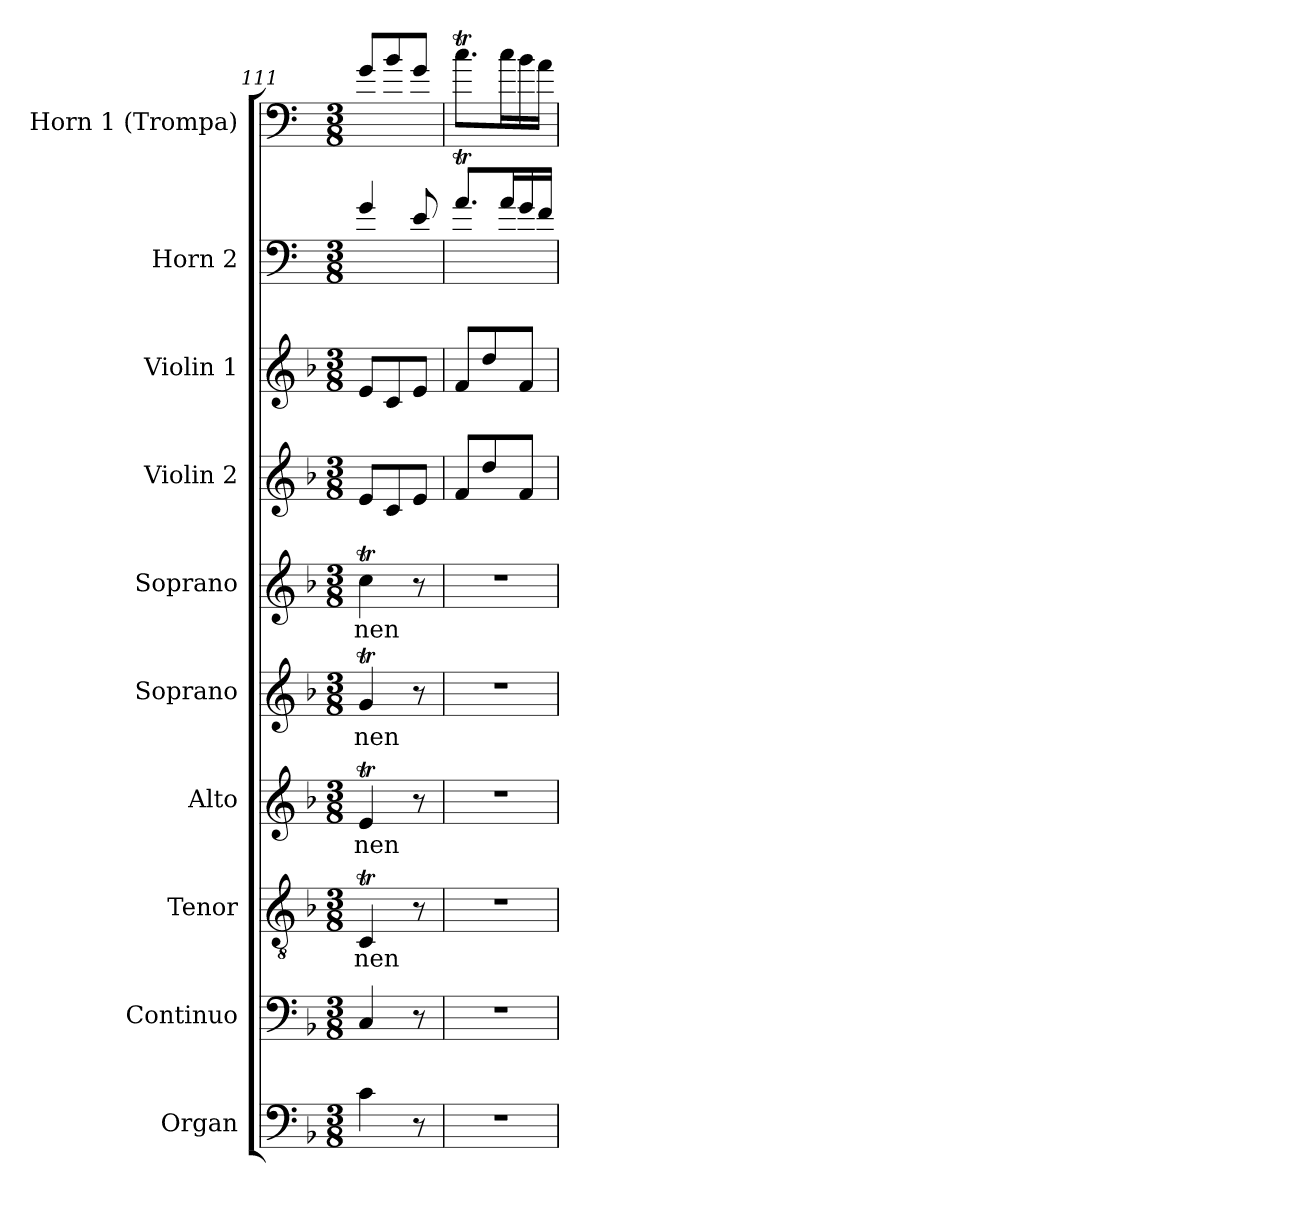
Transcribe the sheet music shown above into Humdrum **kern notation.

**kern	**kern	**kern	**text	**kern	**text	**kern	**text	**kern	**text	**kern	**kern	**kern	**kern
*part10	*part9	*part8	*part8	*part7	*part7	*part6	*part6	*part5	*part5	*part4	*part3	*part2	*part1
*staff10	*staff9	*staff8	*staff8	*staff7	*staff7	*staff6	*staff6	*staff5	*staff5	*staff4	*staff3	*staff2	*staff1
*I"Organ	*I"Continuo	*I"Tenor	*	*I"Alto	*	*I"Soprano	*	*I"Soprano	*	*I"Violin 2	*I"Violin 1	*I"Horn  2	*I"Horn  1 (Trompa)
*I'Org.	*I'Cont.	*I'T.	*	*I'A.	*	*I'S.	*	*I'S.	*	*I'Vln. 2	*I'Vln. 1	*I'Hn.	*I'Hn.
*clefF4	*clefF4	*clefGv2	*	*clefG2	*	*clefG2	*	*clefG2	*	*clefG2	*clefG2	*clefF4	*clefF4
*	*	*ITrd7c12	*	*	*	*	*	*	*	*	*	*ITrd4c7	*ITrd4c7
*k[b-]	*k[b-]	*k[b-]	*	*k[b-]	*	*k[b-]	*	*k[b-]	*	*k[b-]	*k[b-]	*k[b-]	*k[b-]
*F:	*F:	*F:	*	*F:	*	*F:	*	*F:	*	*F:	*F:	*F:	*F:
*M3/8	*M3/8	*M3/8	*	*M3/8	*	*M3/8	*	*M3/8	*	*M3/8	*M3/8	*M3/8	*M3/8
=111	=111	=111	=111	=111	=111	=111	=111	=111	=111	=111	=111	=111	=111
!	!	!	!LO:LY:b:color=#000000	!	!	!	!	!	!	!	!	!	!
!	!	!	!	!	!LO:LY:b:color=#000000	!	!	!	!	!	!	!	!
!	!	!	!	!	!	!	!LO:LY:b:color=#000000	!	!	!	!	!	!
!	!	!	!	!	!	!	!	!	!LO:LY:b:color=#000000	!	!	!	!
4ci\	4Ci/	4CCTi/	-nen	4eti/	-nen	4gTi/	-nen	4ccTi\	-nen	8ei/L	8ei/L	4ci/	8ci/L
.	.	.	.	.	.	.	.	.	.	8ci/	8ci/	.	8ei/
8r	8r	8r	.	8r	.	8r	.	8r	.	8ei/J	8ei/J	8Ai/	8ci/J
=112	=112	=112	=112	=112	=112	=112	=112	=112	=112	=112	=112	=112	=112
!LO:N:vis=1	!LO:N:vis=1	!LO:N:vis=1	!	!LO:N:vis=1	!	!LO:N:vis=1	!	!LO:N:vis=1	!	!	!	!	!
4.r	4.r	4.r	.	4.r	.	4.r	.	4.r	.	8fi/L	8fi/L	8.dTi/L	8.fTi\L
.	.	.	.	.	.	.	.	.	.	8ddi/	8ddi/	.	.
.	.	.	.	.	.	.	.	.	.	.	.	16di/L	16fi\L
.	.	.	.	.	.	.	.	.	.	8fi/J	8fi/J	16ci/	16ei\
.	.	.	.	.	.	.	.	.	.	.	.	16B-i/JJ	16di\JJ
=	=	=	=	=	=	=	=	=	=	=	=	=	=
*-	*-	*-	*-	*-	*-	*-	*-	*-	*-	*-	*-	*-	*-
